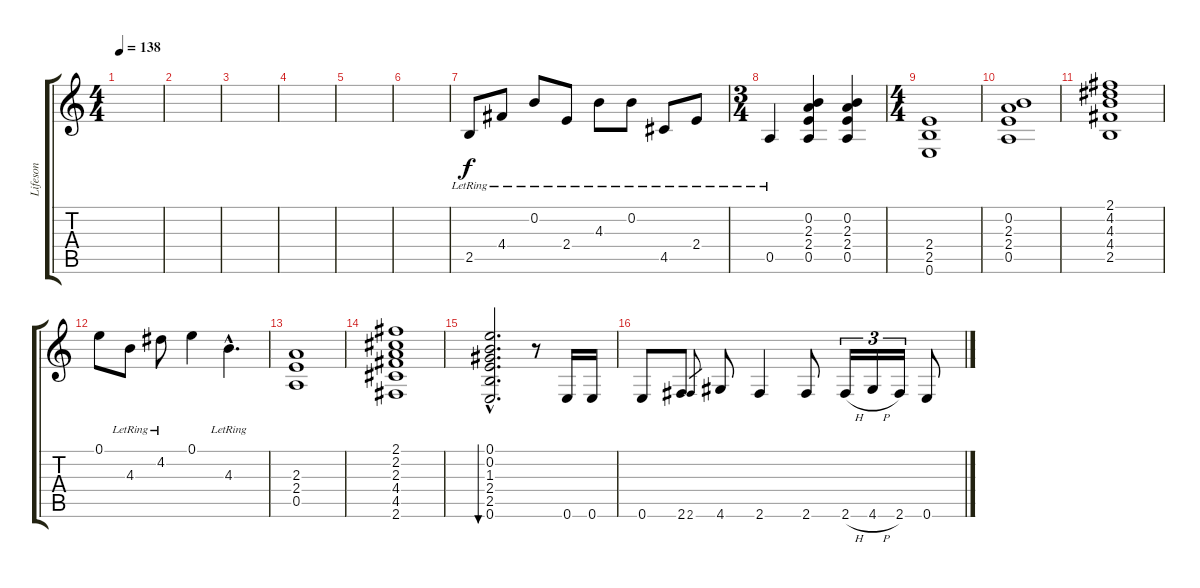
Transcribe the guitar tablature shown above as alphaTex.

\track ("Lifeson" "Lifeson") {instrument electricguitarclean}
\staff {score tabs}
\tuning (E4 B3 G3 D3 A2 E2) {hide}
\ts (4 4)
\tempo 138
\clef g2
\ks c
|
|
|
|
|
|
2.5{lr}.8 4.4{lr}.8 0.2{lr}.8 2.4{lr}.8 4.3{lr}.8 0.2{lr}.8 4.5{lr}.8 2.4{lr}.8 |
\ts (3 4)
0.5{lr}.4 (0.2 2.3 2.4 0.5).4 (0.2 2.3 2.4 0.5).4 |
\ts (4 4)
(2.4 2.5 0.6).1 |
(0.2 2.3 2.4 0.5).1 |
(2.1 4.2 4.3 4.4 2.5).1 |
0.1.8 4.3{lr}.8 4.2{lr}.8 0.1.4 4.3{hac lr}.4{d} |
(2.3 2.4 0.5).1 |
(2.1 2.2 2.3 4.4 4.5 2.6).1 |
(0.1{hac} 0.2{hac} 1.3{hac} 2.4{hac} 2.5{hac} 0.6{hac}).2{d bu 120} r.8 0.6.16 0.6.16 |
0.6.8 2.6.8 2.6.8{gr} 4.6.8 2.6.4 2.6.8 2.6{h}.16{tu (3 2)} 4.6{h}.16{tu (3 2)} 2.6.16{tu (3 2)} 0.6.8
